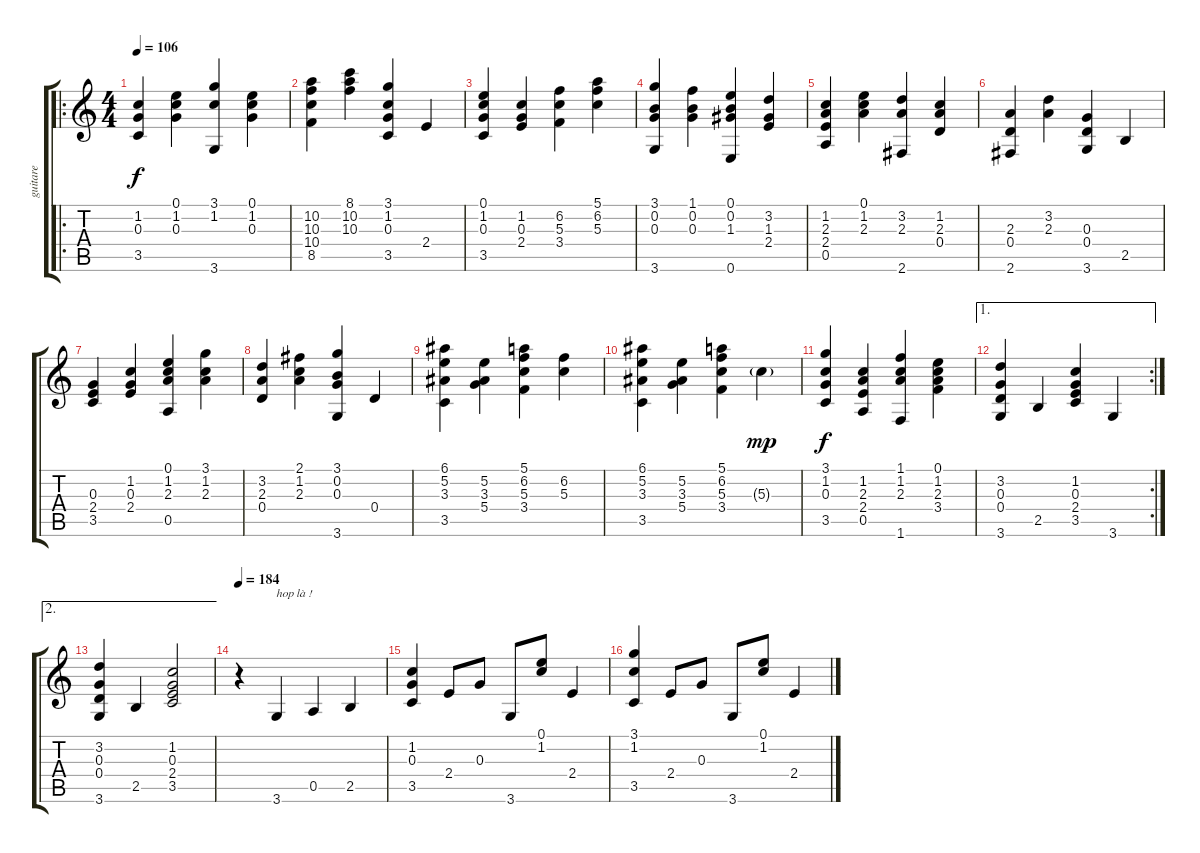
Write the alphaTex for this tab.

\track ("guitare" "guitare") {instrument acousticguitarnylon}
\staff {score tabs}
\tuning (E4 B3 G3 D3 A2 E2) {hide}
\ro
\ts (4 4)
\tempo 106
\clef g2
\ks c
(1.2 0.3 3.5).4{dy f instrument acousticguitarnylon} (0.1 1.2 0.3).4 (3.1 1.2 3.6).4 (0.1 1.2 0.3).4 |
(10.2 10.3 10.4 8.5).4 (8.1 10.2 10.3).4 (3.1 1.2 0.3 3.5).4 2.4.4 |
(0.1 1.2 0.3 3.5).4 (1.2 0.3 2.4).4 (6.2 5.3 3.4).4 (5.1 6.2 5.3).4 |
(3.1 0.2 0.3 3.6).4 (1.1 0.2 0.3).4 (0.1 0.2 1.3 0.6).4 (3.2 1.3 2.4).4 |
(1.2 2.3 2.4 0.5).4 (0.1 1.2 2.3).4 (3.2 2.3 2.6).4 (1.2 2.3 0.4).4 |
(2.3 0.4 2.6).4 (3.2 2.3).4 (0.3 0.4 3.6).4 2.5.4 |
(0.3 2.4 3.5).4 (1.2 0.3 2.4).4 (0.1 1.2 2.3 0.5).4 (3.1 1.2 2.3).4 |
(3.2 2.3 0.4).4 (2.1 1.2 2.3).4 (3.1 0.2 0.3 3.6).4 0.4.4 |
(6.1 5.2 3.3 3.5).4 (5.2 3.3 5.4).4 (5.1 6.2 5.3 3.4).4 (6.2 5.3).4 |
(6.1 5.2 3.3 3.5).4 (5.2 3.3 5.4).4 (5.1 6.2 5.3 3.4).4 5.3{g}.4{dy mp} |
(3.1 1.2 0.3 3.5).4{dy f} (1.2 2.3 2.4 0.5).4 (1.1 1.2 2.3 1.6).4 (0.1 1.2 2.3 3.4).4 |
\ae 1
\rc 2
(3.2 0.3 0.4 3.6).4 2.5.4 (1.2 0.3 2.4 3.5).4 3.6.4 |
\ae 2
(3.2 0.3 0.4 3.6).4 2.5.4 (1.2 0.3 2.4 3.5).2 |
\tempo 184
r.4 3.6.4{txt "hop là !"} 0.5.4 2.5.4 |
(1.2 0.3 3.5).4 2.4.8 0.3.8 3.6.8 (0.1 1.2).8 2.4.4 |
(3.1 1.2 3.5).4 2.4.8 0.3.8 3.6.8 (0.1 1.2).8 2.4.4
